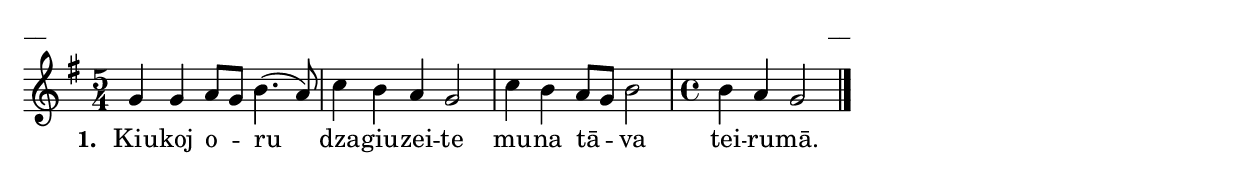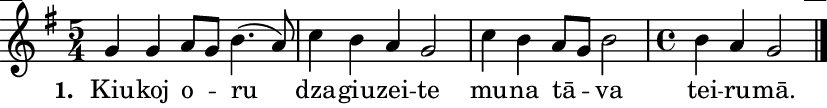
\version "2.13.18"
#(ly:set-option 'crop #t)

\paper {
line-width = 14\cm
left-margin = 0.4\cm
between-system-padding = 0.1\cm
between-system-space = 0.1\cm
}
% SBTZK, p.135
\layout {
indent = #0
ragged-last = ##f
}


voiceA = \relative c'' {
\clef "treble"
\key g \major
\time 5/4
g4 g a8 [g] b4. (a8) | c4 b a g2 | c4 b a8 [g] b2 | \time 4/4 b4 a g2 \bar"|."
}

lyricA = \lyricmode {
\set stanza = "1. "
Kiu -- koj o -- ru dza -- giu -- zei -- te mu -- na tā -- va tei -- ru -- mā.
}

fullScore = <<
%\new ChordNames { \chordsA }
\new Staff {
<<
\new Voice = "voiceA" { \oneVoice \autoBeamOff \voiceA }
\new Lyrics \lyricsto "voiceA"  \lyricA
%R\new Voice = "voiceB" { \voiceTwo \autoBeamOff \voiceB }
>>
}
>>



\score {
\fullScore
\header { piece = "__" opus = "__" }
}
\markup { \with-color #(x11-color 'white) \sans \smaller "__" }
\score {
\unfoldRepeats
\fullScore
\midi {
\context { \Staff \remove "Staff_performer" }
\context { \Voice \consists "Staff_performer" }
}
}


